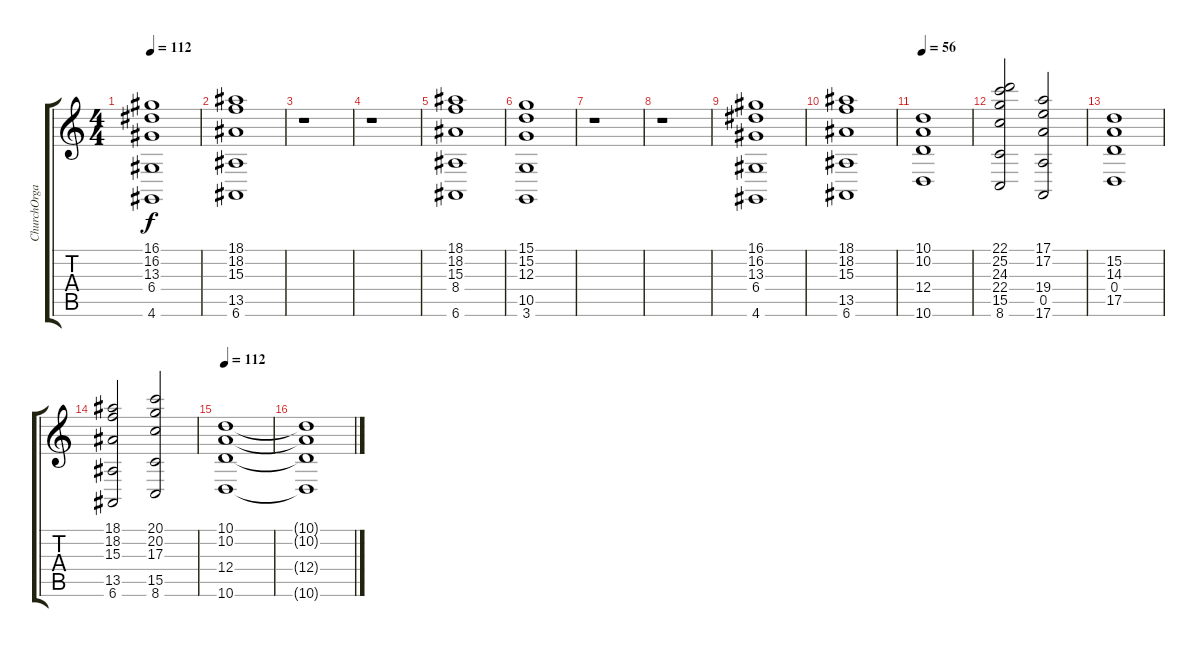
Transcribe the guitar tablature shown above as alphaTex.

\track ("ChurchOrgan" "ChurchOrga") {instrument churchorgan}
\staff {score tabs}
\tuning (E4 B3 G3 D3 A2 E2) {hide}
\ts (4 4)
\tempo 112
\clef g2
\ks c
(16.1 16.2 13.3 6.4 4.6).1{dy f} |
(18.1 18.2 15.3 13.5 6.6).1 |
r.1 |
r.1 |
(18.1 18.2 15.3 8.4 6.6).1 |
(15.1 15.2 12.3 10.5 3.6).1 |
r.1 |
r.1 |
(16.1 16.2 13.3 6.4 4.6).1 |
(18.1 18.2 15.3 13.5 6.6).1 |
\tempo 56
(10.1 10.2 12.4 10.6).1 |
(22.1 25.2 24.3 22.4 15.5 8.6).2 (17.1 17.2 19.4 0.5 17.6).2 |
(15.2 14.3 0.4 17.5).1 |
(18.1 18.2 15.3 13.5 6.6).2 (20.1 20.2 17.3 15.5 8.6).2 |
\tempo 112
(10.1 10.2 12.4 10.6).1 |
(10.1{t} 10.2{t} 12.4{t} 10.6{t}).1
